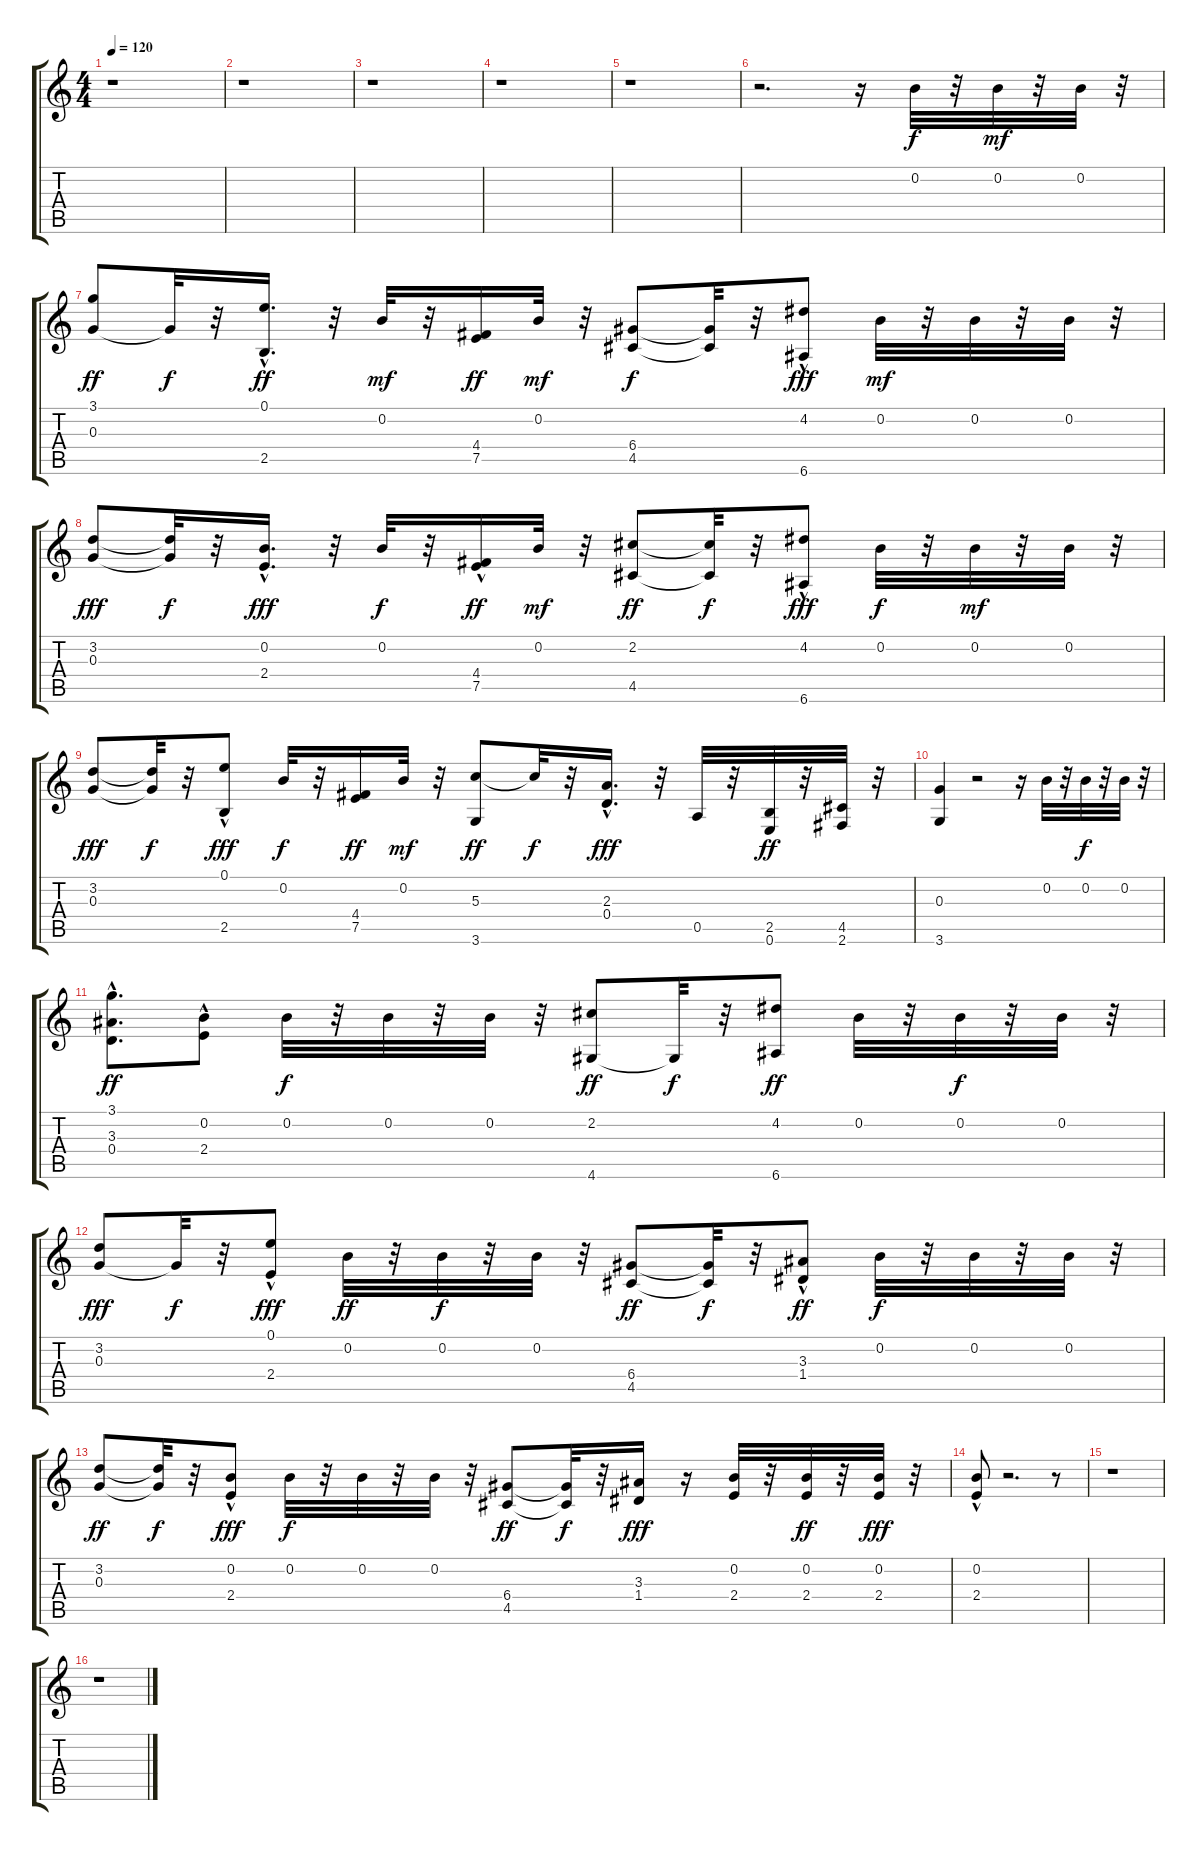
\track "" {instrument acousticbass}
\staff {score tabs}
\tuning (E4 B3 G3 D3 A2 E2) {hide}
\ts (4 4)
\tempo 120
\clef g2
\ks c
r.1{dy f} |
r.1 |
r.1 |
r.1 |
r.1 |
r.2{d} r.16 0.2.32 r.32 0.2.32{dy mf} r.32 0.2.32 r.32 |
(3.1 0.3).8{dy ff} 0.3{t}.32{dy f} r.32 (0.1{hac} 2.5{hac}).16{d dy ff} r.32 0.2.32{dy mf} r.32 (4.4 7.5).16{dy ff} 0.2.32{dy mf} r.32 (6.4 4.5).8{dy f} (6.4{t} 4.5{t}).32 r.32 (4.2{hac} 6.6).8{dy fff} 0.2.32{dy mf} r.32 0.2.32 r.32 0.2.32 r.32 |
(3.2 0.3).8{dy fff} (3.2{t} 0.3{t}).32{dy f} r.32 (0.2{hac} 2.4{hac}).16{d dy fff} r.32 0.2.32{dy f} r.32 (4.4 7.5{hac}).16{dy ff} 0.2.32{dy mf} r.32 (2.2 4.5).8{dy ff} (2.2{t} 4.5{t}).32{dy f} r.32 (4.2{hac} 6.6).8{dy fff} 0.2.32{dy f} r.32 0.2.32{dy mf} r.32 0.2.32 r.32 |
(3.2 0.3).8{dy fff} (3.2{t} 0.3{t}).32{dy f} r.32 (0.1{hac} 2.5).8{dy fff} 0.2.32{dy f} r.32 (4.4 7.5).16{dy ff} 0.2.32{dy mf} r.32 (5.3 3.6).8{dy ff} 5.3{t}.32{dy f} r.32 (2.3{hac} 0.4).16{d dy fff} r.32 0.5.32 r.32 (2.5 0.6).32{dy ff} r.32 (4.5 2.6).32 r.32 |
(0.3 3.6).4 r.2 r.16 0.2.32 r.32 0.2.32{dy f} r.32 0.2.32 r.32 |
(3.1{hac} 3.3 0.4).8{d dy ff} (0.2{hac} 2.4).8 0.2.32{dy f} r.32 0.2.32 r.32 0.2.32 r.32 (2.2 4.6).8{dy ff} 4.6{t}.32{dy f} r.32 (4.2 6.6).8{dy ff} 0.2.32 r.32 0.2.32{dy f} r.32 0.2.32 r.32 |
(3.2 0.3).8{dy fff} 0.3{t}.32{dy f} r.32 (0.1{hac} 2.4).8{dy fff} 0.2.32{dy ff} r.32 0.2.32{dy f} r.32 0.2.32 r.32 (6.4 4.5).8{dy ff} (6.4{t} 4.5{t}).32{dy f} r.32 (3.3{hac} 1.4).8{dy ff} 0.2.32{dy f} r.32 0.2.32 r.32 0.2.32 r.32 |
(3.2 0.3).8{dy ff} (3.2{t} 0.3{t}).32{dy f} r.32 (0.2{hac} 2.4).8{dy fff} 0.2.32{dy f} r.32 0.2.32 r.32 0.2.32 r.32 (6.4 4.5).8{dy ff} (6.4{t} 4.5{t}).32{dy f} r.32 (3.3 1.4).16{dy fff} r.16 (0.2 2.4).32 r.32 (0.2 2.4).32{dy ff} r.32 (0.2 2.4).32{dy fff} r.32 |
(0.2 2.4{hac}).8 r.2{d} r.8 |
r.1 |
r.1
